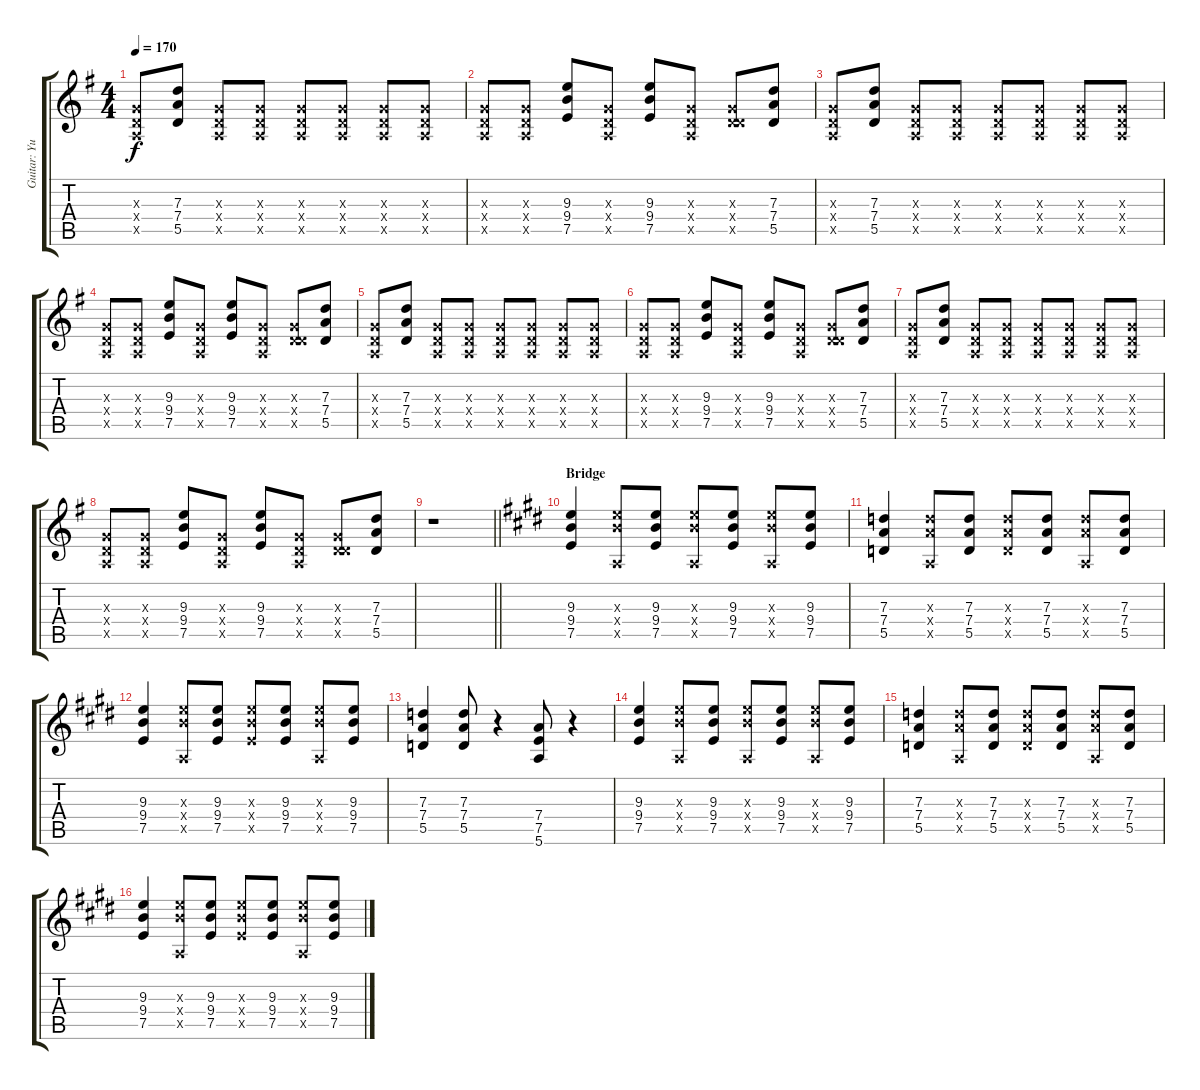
\track ("Guitar: Yui Hirasawa" "Guitar: Yu") {instrument overdrivenguitar}
\staff {score tabs}
\tuning (E4 B3 G3 D3 A2 E2) {hide}
\ts (4 4)
\tempo 170
\clef g2
\ks eminor
(0.3{x} 0.4{x} 0.5{x}).8{dy f} (7.3 7.4 5.5).8 (0.3{x} 0.4{x} 0.5{x}).8 (0.3{x} 0.4{x} 0.5{x}).8 (0.3{x} 0.4{x} 0.5{x}).8 (0.3{x} 0.4{x} 0.5{x}).8 (0.3{x} 0.4{x} 0.5{x}).8 (0.3{x} 0.4{x} 0.5{x}).8 |
(0.3{x} 0.4{x} 0.5{x}).8 (0.3{x} 0.4{x} 0.5{x}).8 (9.3 9.4 7.5).8 (0.3{x} 0.4{x} 0.5{x}).8 (9.3 9.4 7.5).8 (0.3{x} 0.4{x} 0.5{x}).8 (0.3{x} 0.4{x} 5.5{x}).8 (7.3 7.4 5.5).8 |
(0.3{x} 0.4{x} 0.5{x}).8 (7.3 7.4 5.5).8 (0.3{x} 0.4{x} 0.5{x}).8 (0.3{x} 0.4{x} 0.5{x}).8 (0.3{x} 0.4{x} 0.5{x}).8 (0.3{x} 0.4{x} 0.5{x}).8 (0.3{x} 0.4{x} 0.5{x}).8 (0.3{x} 0.4{x} 0.5{x}).8 |
(0.3{x} 0.4{x} 0.5{x}).8 (0.3{x} 0.4{x} 0.5{x}).8 (9.3 9.4 7.5).8 (0.3{x} 0.4{x} 0.5{x}).8 (9.3 9.4 7.5).8 (0.3{x} 0.4{x} 0.5{x}).8 (0.3{x} 0.4{x} 5.5{x}).8 (7.3 7.4 5.5).8 |
(0.3{x} 0.4{x} 0.5{x}).8 (7.3 7.4 5.5).8 (0.3{x} 0.4{x} 0.5{x}).8 (0.3{x} 0.4{x} 0.5{x}).8 (0.3{x} 0.4{x} 0.5{x}).8 (0.3{x} 0.4{x} 0.5{x}).8 (0.3{x} 0.4{x} 0.5{x}).8 (0.3{x} 0.4{x} 0.5{x}).8 |
(0.3{x} 0.4{x} 0.5{x}).8 (0.3{x} 0.4{x} 0.5{x}).8 (9.3 9.4 7.5).8 (0.3{x} 0.4{x} 0.5{x}).8 (9.3 9.4 7.5).8 (0.3{x} 0.4{x} 0.5{x}).8 (0.3{x} 0.4{x} 5.5{x}).8 (7.3 7.4 5.5).8 |
(0.3{x} 0.4{x} 0.5{x}).8 (7.3 7.4 5.5).8 (0.3{x} 0.4{x} 0.5{x}).8 (0.3{x} 0.4{x} 0.5{x}).8 (0.3{x} 0.4{x} 0.5{x}).8 (0.3{x} 0.4{x} 0.5{x}).8 (0.3{x} 0.4{x} 0.5{x}).8 (0.3{x} 0.4{x} 0.5{x}).8 |
(0.3{x} 0.4{x} 0.5{x}).8 (0.3{x} 0.4{x} 0.5{x}).8 (9.3 9.4 7.5).8 (0.3{x} 0.4{x} 0.5{x}).8 (9.3 9.4 7.5).8 (0.3{x} 0.4{x} 0.5{x}).8 (0.3{x} 0.4{x} 5.5{x}).8 (7.3 7.4 5.5).8 |
\barLineRight lightlight
r.1{volume 15 balance 0 instrument overdrivenguitar} |
\section ("" "Bridge")
\ks e
(9.3 9.4 7.5).4 (9.3{x} 9.4{x} 0.5{x}).8 (9.3 9.4 7.5).8 (9.3{x} 9.4{x} 0.5{x}).8 (9.3 9.4 7.5).8 (9.3{x} 9.4{x} 0.5{x}).8 (9.3 9.4 7.5).8 |
(7.3 7.4 5.5).4 (7.3{x} 7.4{x} 0.5{x}).8 (7.3 7.4 5.5).8 (7.3{x} 7.4{x} 5.5{x}).8 (7.3 7.4 5.5).8 (7.3{x} 7.4{x} 0.5{x}).8 (7.3 7.4 5.5).8 |
(9.3 9.4 7.5).4 (9.3{x} 9.4{x} 0.5{x}).8 (9.3 9.4 7.5).8 (9.3{x} 9.4{x} 7.5{x}).8 (9.3 9.4 7.5).8 (9.3{x} 9.4{x} 0.5{x}).8 (9.3 9.4 7.5).8 |
(7.3 7.4 5.5).4 (7.3 7.4 5.5).8 r.4 (7.4 7.5 5.6).8 r.4 |
(9.3 9.4 7.5).4 (9.3{x} 9.4{x} 0.5{x}).8 (9.3 9.4 7.5).8 (9.3{x} 9.4{x} 0.5{x}).8 (9.3 9.4 7.5).8 (9.3{x} 9.4{x} 0.5{x}).8 (9.3 9.4 7.5).8 |
(7.3 7.4 5.5).4 (7.3{x} 7.4{x} 0.5{x}).8 (7.3 7.4 5.5).8 (7.3{x} 7.4{x} 5.5{x}).8 (7.3 7.4 5.5).8 (7.3{x} 7.4{x} 0.5{x}).8 (7.3 7.4 5.5).8 |
(9.3 9.4 7.5).4 (9.3{x} 9.4{x} 0.5{x}).8 (9.3 9.4 7.5).8 (9.3{x} 9.4{x} 7.5{x}).8 (9.3 9.4 7.5).8 (9.3{x} 9.4{x} 0.5{x}).8 (9.3 9.4 7.5).8
